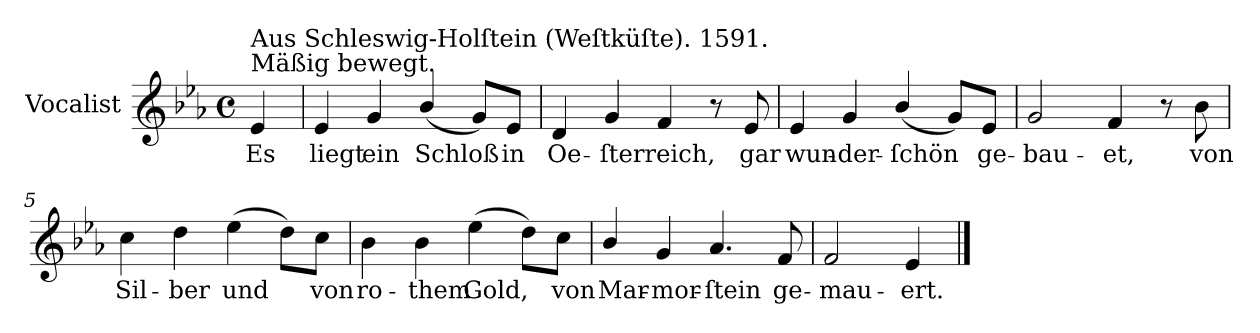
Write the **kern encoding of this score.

**kern	**text
*part1	*part1
*staff1	*staff1
*I"Vocalist	*
*k[b-e-a-]	*
*E-:	*
*M4/4	*
*met(c)	*
=	=
!LO:TX:a:t=Mäßig bewegt.	!
!LO:TX:a:t=Aus Schleswig-Holſtein (Weſtküſte). 1591.	!
4e-	Es
=1	=1
4e-	liegt
4g	ein
(4b-/	Schloß
8gL)	.
8e-J	in
=2	=2
4d	Oe-
4g	-ſterreich,
4f	.
8r	.
8e-	gar
=3	=3
4e-	wun-
4g	-der-
(4b-/	-ſchön
8gL)	.
8e-J	ge-
=4	=4
2g	-bau-
4f	-et,
8r	.
8b-	von
=5	=5
4cc	Sil-
4dd	-ber
(4ee-	und
8ddL)	.
8ccJ	von
=6	=6
4b-	ro-
4b-	-them
(4ee-	Gold,
8ddL)	.
8ccJ	von
=7	=7
4b-/	Mar-
4g	-mor-
4.a-	-ſtein
8f	ge-
=8	=8
2f	-mau-
4e-	-ert.
==	==
*-	*-
